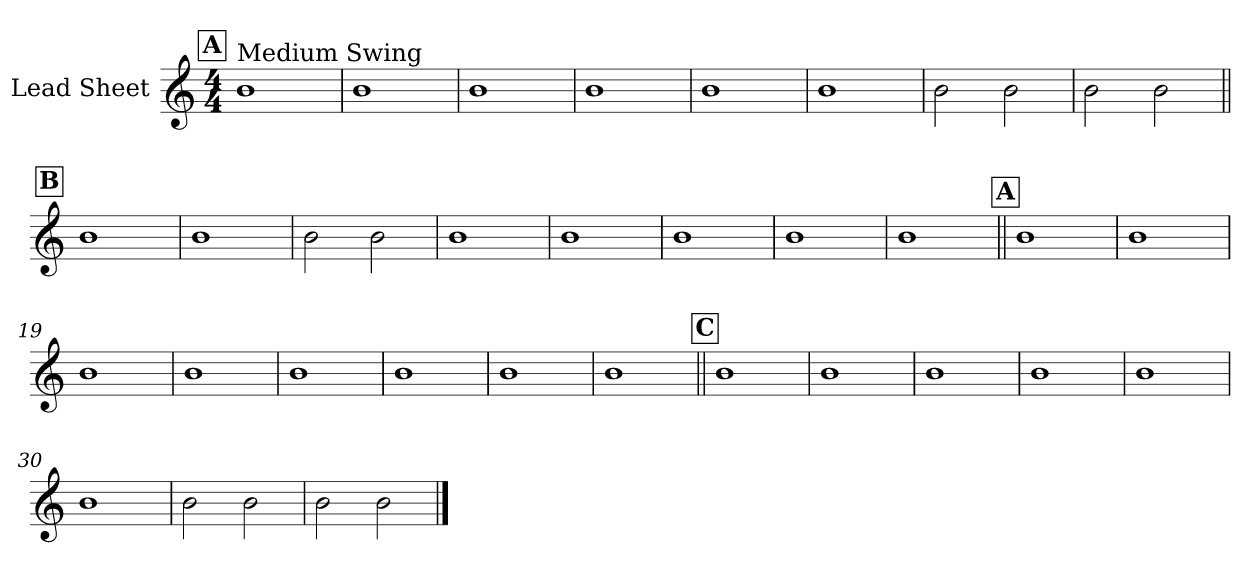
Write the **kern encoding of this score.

**kern
*part1
*staff1
*I"Lead Sheet
*clefG2
*k[]
*M4/4
!!LO:REH:place=s1:a:fs=14:t=A
=1
!LO:TX:a:t=Medium Swing
1b
=2
1b
=3
1b
=4
1b
!!LO:LB:g=z
=5
1b
=6
1b
=7
2b\
2b\
=8
2b\
2b\
!!LO:LB:g=z
!!LO:REH:place=s1:a:fs=14:t=B
=9||
1b
=10
1b
=11
2b\
2b\
=12
1b
!!LO:LB:g=z
=13
1b
=14
1b
=15
1b
=16
1b
!!LO:LB:g=z
!!LO:REH:place=s1:a:fs=14:t=A
=17||
1b
=18
1b
=19
1b
=20
1b
!!LO:LB:g=z
=21
1b
=22
1b
=23
1b
=24
1b
!!LO:LB:g=z
!!LO:REH:place=s1:a:fs=14:t=C
=25||
1b
=26
1b
=27
1b
=28
1b
!!LO:LB:g=z
=29
1b
=30
1b
=31
2b\
2b\
=32
2b\
2b\
==
*-
